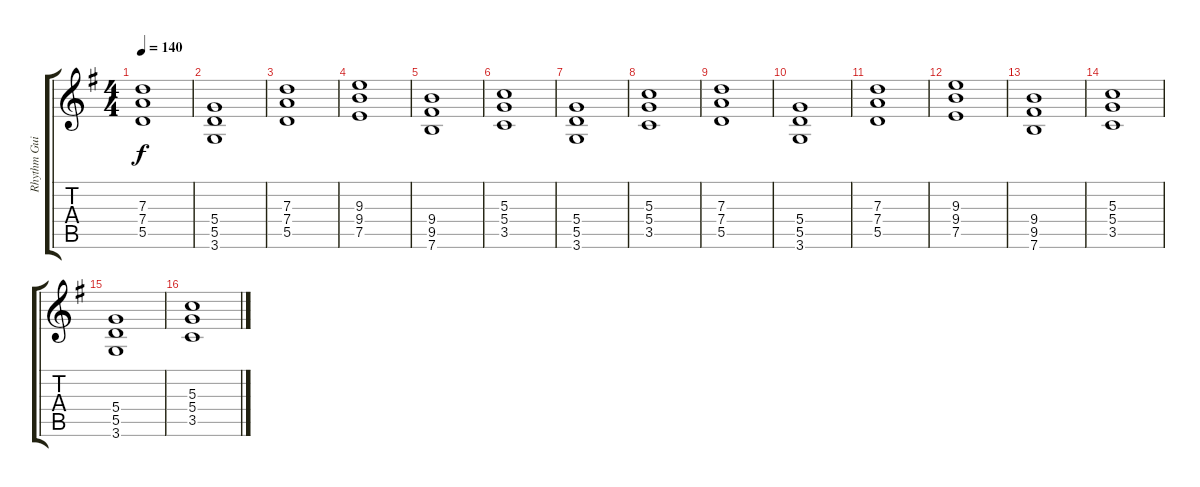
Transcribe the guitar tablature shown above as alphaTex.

\track ("Rhythm Guitar 2" "Rhythm Gui") {instrument distortionguitar}
\staff {score tabs}
\tuning (E4 B3 G3 D3 A2 E2) {hide}
\ts (4 4)
\tempo 140
\clef g2
\ks g
(7.3 7.4 5.5).1{dy f} |
(5.4 5.5 3.6).1 |
(7.3 7.4 5.5).1 |
(9.3 9.4 7.5).1 |
(9.4 9.5 7.6).1 |
(5.3 5.4 3.5).1 |
(5.4 5.5 3.6).1 |
(5.3 5.4 3.5).1 |
(7.3 7.4 5.5).1 |
(5.4 5.5 3.6).1 |
(7.3 7.4 5.5).1 |
(9.3 9.4 7.5).1 |
(9.4 9.5 7.6).1 |
(5.3 5.4 3.5).1 |
(5.4 5.5 3.6).1 |
(5.3 5.4 3.5).1
